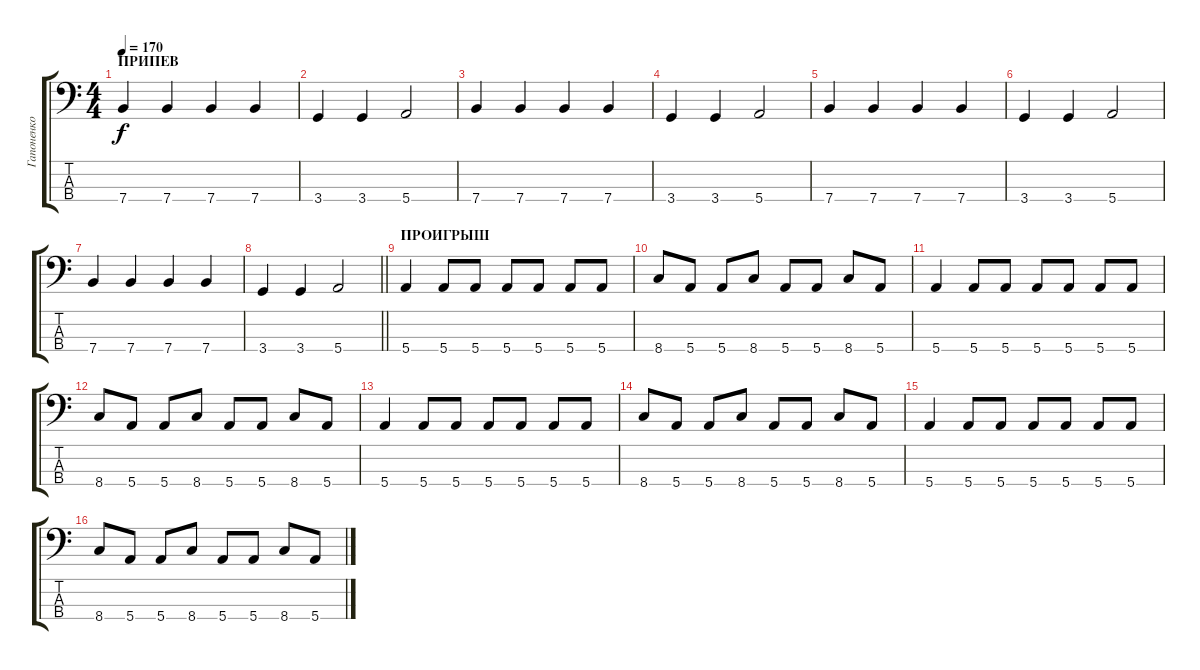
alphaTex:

\track ("Гапоненко Андрей" "Гапоненко ") {instrument electricbassfinger}
\staff {score tabs}
\tuning (G2 D2 A1 E1) {hide}
\ts (4 4)
\section ("" "ПРИПЕВ")
\tempo 170
\clef f4
\ks c
7.4.4{dy f} 7.4.4 7.4.4 7.4.4 |
3.4.4 3.4.4 5.4.2 |
7.4.4 7.4.4 7.4.4 7.4.4 |
3.4.4 3.4.4 5.4.2 |
7.4.4 7.4.4 7.4.4 7.4.4 |
3.4.4 3.4.4 5.4.2 |
7.4.4 7.4.4 7.4.4 7.4.4 |
\barLineRight lightlight
3.4.4 3.4.4 5.4.2 |
\section ("" "ПРОИГРЫШ")
5.4.4 5.4.8 5.4.8 5.4.8 5.4.8 5.4.8 5.4.8 |
8.4.8 5.4.8 5.4.8 8.4.8 5.4.8 5.4.8 8.4.8 5.4.8 |
5.4.4 5.4.8 5.4.8 5.4.8 5.4.8 5.4.8 5.4.8 |
8.4.8 5.4.8 5.4.8 8.4.8 5.4.8 5.4.8 8.4.8 5.4.8 |
5.4.4 5.4.8 5.4.8 5.4.8 5.4.8 5.4.8 5.4.8 |
8.4.8 5.4.8 5.4.8 8.4.8 5.4.8 5.4.8 8.4.8 5.4.8 |
5.4.4 5.4.8 5.4.8 5.4.8 5.4.8 5.4.8 5.4.8 |
8.4.8 5.4.8 5.4.8 8.4.8 5.4.8 5.4.8 8.4.8 5.4.8
